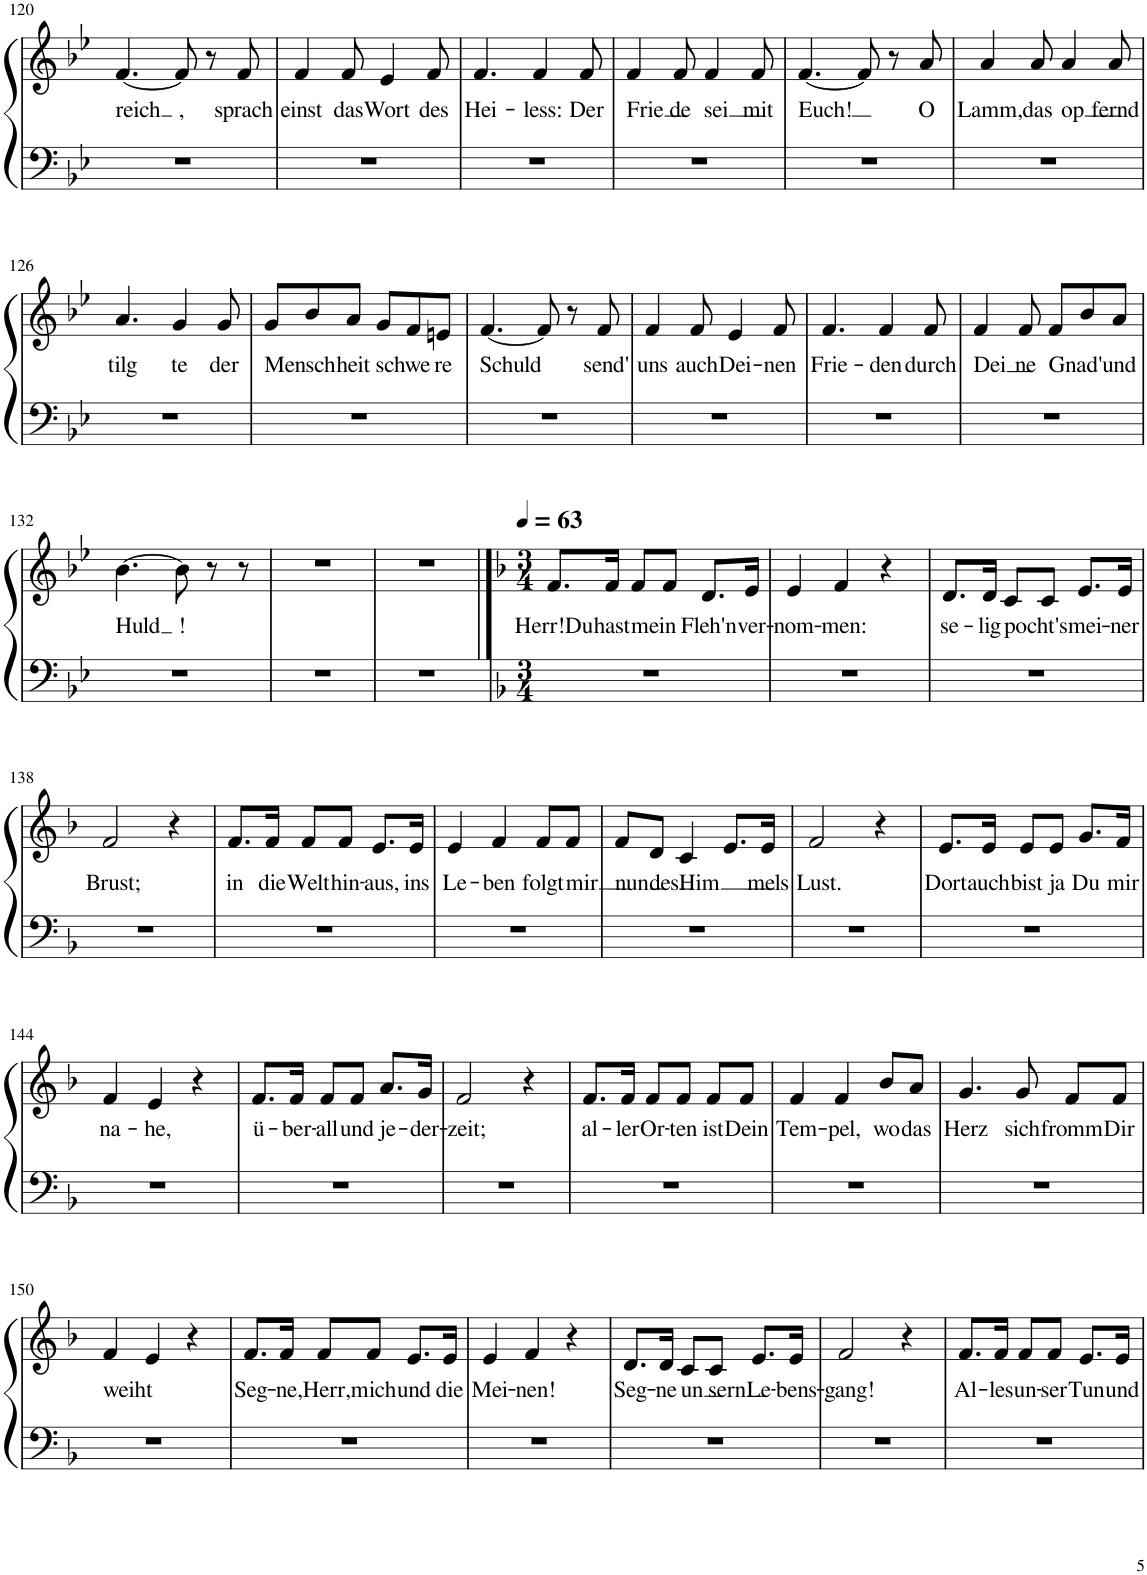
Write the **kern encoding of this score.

**kern	**kern	**text
*part1	*part1	*part1
*staff2	*staff1	*staff1
*I"Piano	*	*
*I'Pno.	*	*
!!LO:PB:g=z
*clefF4	*clefG2	*
*k[b-e-]	*k[b-e-]	*
*M6/8	*M6/8	*
=120	=120	=120
!	!	!LO:LY:b
2.r	[4.f/	reich
!	!	!LO:LY:b
.	8f/]	,
.	8r	.
!	!	!LO:LY:b
.	8f/	sprach
=121	=121	=121
!	!	!LO:LY:b
2.r	4f/	einst
!	!	!LO:LY:b
.	8f/	das
!	!	!LO:LY:b
.	4e-/	Wort
!	!	!LO:LY:b
.	8f/	des
=122	=122	=122
!	!	!LO:LY:b
2.r	4.f/	Hei-
!	!	!LO:LY:b
.	4f/	-less:
!	!	!LO:LY:b
.	8f/	Der
=123	=123	=123
!	!	!LO:LY:b
2.r	4f/	Frie
!	!	!LO:LY:b
.	8f/	de
!	!	!LO:LY:b
.	4f/	sei
!	!	!LO:LY:b
.	8f/	mit
=124	=124	=124
!	!	!LO:LY:b
2.r	[4.f/	Euch!
.	8f/]	.
.	8r	.
!	!	!LO:LY:b
.	8a/	O
=125	=125	=125
!	!	!LO:LY:b
2.r	4a/	Lamm,
!	!	!LO:LY:b
.	8a/	das
!	!	!LO:LY:b
.	4a/	op
!	!	!LO:LY:b
.	8a/	fernd
!!LO:LB:g=z
=126	=126	=126
!	!	!LO:LY:b
2.r	4.a/	tilg
!	!	!LO:LY:b
.	4g/	te
!	!	!LO:LY:b
.	8g/	der
=127	=127	=127
!	!	!LO:LY:b
2.r	8g/L	Mensch
.	8b-/	.
!	!	!LO:LY:b
.	8a/J	heit
!	!	!LO:LY:b
.	8g/L	schwe
.	8f/	.
!	!	!LO:LY:b
.	8en/J	re
=128	=128	=128
!	!	!LO:LY:b
2.r	[4.f/	Schuld
.	8f/]	.
.	8r	.
!	!	!LO:LY:b
.	8f/	send'
=129	=129	=129
!	!	!LO:LY:b
2.r	4f/	uns
!	!	!LO:LY:b
.	8f/	auch
!	!	!LO:LY:b
.	4e-/	Dei-
!	!	!LO:LY:b
.	8f/	-nen
=130	=130	=130
!	!	!LO:LY:b
2.r	4.f/	Frie-
!	!	!LO:LY:b
.	4f/	-den
!	!	!LO:LY:b
.	8f/	durch
=131	=131	=131
!	!	!LO:LY:b
2.r	4f/	Dei
!	!	!LO:LY:b
.	8f/	ne
!	!	!LO:LY:b
.	8f/L	Gnad'
.	8b-/	.
!	!	!LO:LY:b
.	8a/J	und
!!LO:LB:g=z
=132	=132	=132
!	!	!LO:LY:b
2.r	[4.b-\	Huld
!	!	!LO:LY:b
.	8b-\]	\!
.	8r	.
.	8r	.
=133	=133	=133
2.r	2.r	.
=134	=134	=134
2.r	2.r	.
==135	==135	==135
*k[b-]	*k[b-]	*
*M3/4	*M3/4	*
*	*MM63	*
!	!	!LO:LY:b
2.r	8.f/L	Herr!Du
!	!	!LO:LY:b
.	16f/Jk	hast
!	!	!LO:LY:b
.	8f/L	mein
.	8f/J	.
!	!	!LO:LY:b
.	8.d/L	Fleh'n
!	!	!LO:LY:b
.	16e/Jk	ver-
=136	=136	=136
!	!	!LO:LY:b
2.r	4e/	-nom-
!	!	!LO:LY:b
.	4f/	-men:
.	4r	.
=137	=137	=137
!	!	!LO:LY:b
2.r	8.d/L	se-
!	!	!LO:LY:b
.	16d/Jk	-lig
!	!	!LO:LY:b
.	8c/L	pocht's
.	8c/J	.
!	!	!LO:LY:b
.	8.e/L	mei-
!	!	!LO:LY:b
.	16e/Jk	-ner
!!LO:LB:g=z
=138	=138	=138
!	!	!LO:LY:b
2.r	2f/	Brust;
.	4r	.
=139	=139	=139
!	!	!LO:LY:b
2.r	8.f/L	in
!	!	!LO:LY:b
.	16f/Jk	die
!	!	!LO:LY:b
.	8f/L	Welt
!	!	!LO:LY:b
.	8f/J	hin-
!	!	!LO:LY:b
.	8.e/L	-aus,
!	!	!LO:LY:b
.	16e/Jk	ins
=140	=140	=140
!	!	!LO:LY:b
2.r	4e/	Le-
!	!	!LO:LY:b
.	4f/	-ben
!	!	!LO:LY:b
.	8f/L	folgt
!	!	!LO:LY:b
.	8f/J	mir
=141	=141	=141
!	!	!LO:LY:b
2.r	8f/L	nun
!	!	!LO:LY:b
.	8d/J	des
!	!	!LO:LY:b
.	4c/	Him
.	8.e/L	.
!	!	!LO:LY:b
.	16e/Jk	mels
=142	=142	=142
!	!	!LO:LY:b
2.r	2f/	Lust.
.	4r	.
=143	=143	=143
!	!	!LO:LY:b
2.r	8.e/L	Dort
!	!	!LO:LY:b
.	16e/Jk	auch
!	!	!LO:LY:b
.	8e/L	bist
!	!	!LO:LY:b
.	8e/J	ja
!	!	!LO:LY:b
.	8.g/L	Du
!	!	!LO:LY:b
.	16f/Jk	mir
!!LO:LB:g=z
=144	=144	=144
!	!	!LO:LY:b
2.r	4f/	na-
!	!	!LO:LY:b
.	4e/	-he,
.	4r	.
=145	=145	=145
!	!	!LO:LY:b
2.r	8.f/L	ü-
!	!	!LO:LY:b
.	16f/Jk	-ber-
!	!	!LO:LY:b
.	8f/L	-all
!	!	!LO:LY:b
.	8f/J	und
!	!	!LO:LY:b
.	8.a/L	je-
!	!	!LO:LY:b
.	16g/Jk	-der-
=146	=146	=146
!	!	!LO:LY:b
2.r	2f/	-zeit;
.	4r	.
=147	=147	=147
!	!	!LO:LY:b
2.r	8.f/L	al-
!	!	!LO:LY:b
.	16f/Jk	-ler
!	!	!LO:LY:b
.	8f/L	Or-
!	!	!LO:LY:b
.	8f/J	-ten
!	!	!LO:LY:b
.	8f/L	ist
!	!	!LO:LY:b
.	8f/J	Dein
=148	=148	=148
!	!	!LO:LY:b
2.r	4f/	Tem-
!	!	!LO:LY:b
.	4f/	-pel,
!	!	!LO:LY:b
.	8b-/L	wo
!	!	!LO:LY:b
.	8a/J	das
=149	=149	=149
!	!	!LO:LY:b
2.r	4.g/	Herz
!	!	!LO:LY:b
.	8g/	sich
!	!	!LO:LY:b
.	8f/L	fromm
!	!	!LO:LY:b
.	8f/J	Dir
!!LO:LB:g=z
=150	=150	=150
!	!	!LO:LY:b
2.r	4f/	weiht
.	4e/	.
.	4r	.
=151	=151	=151
!	!	!LO:LY:b
2.r	8.f/L	Seg-
!	!	!LO:LY:b
.	16f/Jk	-ne,
!	!	!LO:LY:b
.	8f/L	Herr,
!	!	!LO:LY:b
.	8f/J	mich
!	!	!LO:LY:b
.	8.e/L	und
!	!	!LO:LY:b
.	16e/Jk	die
=152	=152	=152
!	!	!LO:LY:b
2.r	4e/	Mei-
!	!	!LO:LY:b
.	4f/	-nen!
.	4r	.
=153	=153	=153
!	!	!LO:LY:b
2.r	8.d/L	Seg-
!	!	!LO:LY:b
.	16d/Jk	-ne
!	!	!LO:LY:b
.	8c/L	un
!	!	!LO:LY:b
.	8c/J	sern
!	!	!LO:LY:b
.	8.e/L	Le-
!	!	!LO:LY:b
.	16e/Jk	-bens-
=154	=154	=154
!	!	!LO:LY:b
2.r	2f/	-gang!
.	4r	.
=155	=155	=155
!	!	!LO:LY:b
2.r	8.f/L	Al-
!	!	!LO:LY:b
.	16f/Jk	-les
!	!	!LO:LY:b
.	8f/L	un-
!	!	!LO:LY:b
.	8f/J	-ser
!	!	!LO:LY:b
.	8.e/L	Tun
!	!	!LO:LY:b
.	16e/Jk	und
=	=	=
*-	*-	*-
